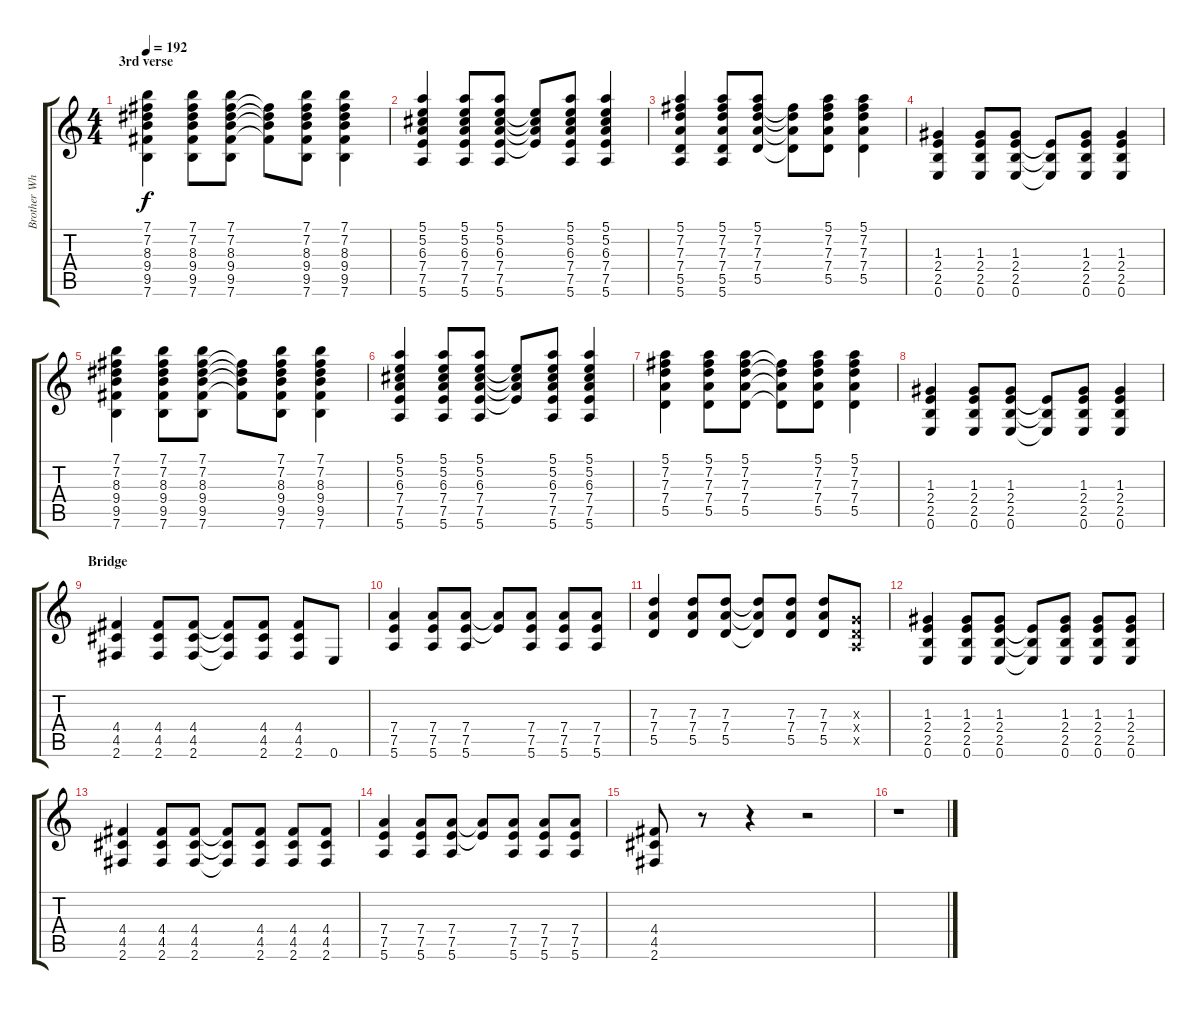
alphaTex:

\track ("Brother White" "Brother Wh") {instrument overdrivenguitar}
\staff {score tabs}
\tuning (E4 B3 G3 D3 A2 E2) {hide}
\ts (4 4)
\section ("" "3rd verse")
\tempo 192
\clef g2
\ks c
(7.1 7.2 8.3 9.4 9.5 7.6).4{dy f} (7.1 7.2 8.3 9.4 9.5 7.6).8 (7.1 7.2 8.3 9.4 9.5 7.6).8 (7.2{t} 8.3{t} 9.4{t} 9.5{t}).8 (7.1 7.2 8.3 9.4 9.5 7.6).8 (7.1 7.2 8.3 9.4 9.5 7.6).4 |
(5.1 5.2 6.3 7.4 7.5 5.6).4 (5.1 5.2 6.3 7.4 7.5 5.6).8 (5.1 5.2 6.3 7.4 7.5 5.6).8 (5.2{t} 6.3{t} 7.4{t} 7.5{t}).8 (5.1 5.2 6.3 7.4 7.5 5.6).8 (5.1 5.2 6.3 7.4 7.5 5.6).4 |
(5.1 7.2 7.3 7.4 5.5 5.6).4 (5.1 7.2 7.3 7.4 5.5 5.6).8 (5.1 7.2 7.3 7.4 5.5).8 (7.2{t} 7.3{t} 7.4{t} 5.5{t}).8 (5.1 7.2 7.3 7.4 5.5).8 (5.1 7.2 7.3 7.4 5.5).4 |
(1.3 2.4 2.5 0.6).4 (1.3 2.4 2.5 0.6).8 (1.3 2.4 2.5 0.6).8 (2.4{t} 2.5{t} 0.6{t}).8 (1.3 2.4 2.5 0.6).8 (1.3 2.4 2.5 0.6).4 |
(7.1 7.2 8.3 9.4 9.5 7.6).4 (7.1 7.2 8.3 9.4 9.5 7.6).8 (7.1 7.2 8.3 9.4 9.5 7.6).8 (7.2{t} 8.3{t} 9.4{t} 9.5{t}).8 (7.1 7.2 8.3 9.4 9.5 7.6).8 (7.1 7.2 8.3 9.4 9.5 7.6).4 |
(5.1 5.2 6.3 7.4 7.5 5.6).4 (5.1 5.2 6.3 7.4 7.5 5.6).8 (5.1 5.2 6.3 7.4 7.5 5.6).8 (5.2{t} 6.3{t} 7.4{t} 7.5{t}).8 (5.1 5.2 6.3 7.4 7.5 5.6).8 (5.1 5.2 6.3 7.4 7.5 5.6).4 |
(5.1 7.2 7.3 7.4 5.5).4 (5.1 7.2 7.3 7.4 5.5).8 (5.1 7.2 7.3 7.4 5.5).8 (7.2{t} 7.3{t} 7.4{t} 5.5{t}).8 (5.1 7.2 7.3 7.4 5.5).8 (5.1 7.2 7.3 7.4 5.5).4 |
(1.3 2.4 2.5 0.6).4 (1.3 2.4 2.5 0.6).8 (1.3 2.4 2.5 0.6).8 (2.4{t} 2.5{t} 0.6{t}).8 (1.3 2.4 2.5 0.6).8 (1.3 2.4 2.5 0.6).4 |
\section ("" "Bridge")
(4.4 4.5 2.6).4 (4.4 4.5 2.6).8 (4.4 4.5 2.6).8 (4.4{t} 4.5{t} 2.6{t}).8 (4.4 4.5 2.6).8 (4.4 4.5 2.6).8 0.6.8 |
(7.4 7.5 5.6).4 (7.4 7.5 5.6).8 (7.4 7.5 5.6).8 (7.4{t} 7.5{t}).8 (7.4 7.5 5.6).8 (7.4 7.5 5.6).8 (7.4 7.5 5.6).8 |
(7.3 7.4 5.5).4 (7.3 7.4 5.5).8 (7.3 7.4 5.5).8 (7.3{t} 7.4{t} 5.5{t}).8 (7.3 7.4 5.5).8 (7.3 7.4 5.5).8 (0.3{x} 0.4{x} 0.5{x}).8 |
(1.3 2.4 2.5 0.6).4 (1.3 2.4 2.5 0.6).8 (1.3 2.4 2.5 0.6).8 (2.4{t} 2.5{t} 0.6{t}).8 (1.3 2.4 2.5 0.6).8 (1.3 2.4 2.5 0.6).8 (1.3 2.4 2.5 0.6).8 |
(4.4 4.5 2.6).4 (4.4 4.5 2.6).8 (4.4 4.5 2.6).8 (4.4{t} 4.5{t} 2.6{t}).8 (4.4 4.5 2.6).8 (4.4 4.5 2.6).8 (4.4 4.5 2.6).8 |
(7.4 7.5 5.6).4 (7.4 7.5 5.6).8 (7.4 7.5 5.6).8 (7.4{t} 7.5{t}).8 (7.4 7.5 5.6).8 (7.4 7.5 5.6).8 (7.4 7.5 5.6).8 |
(4.4 4.5 2.6).8 r.8 r.4 r.2 |
r.1
